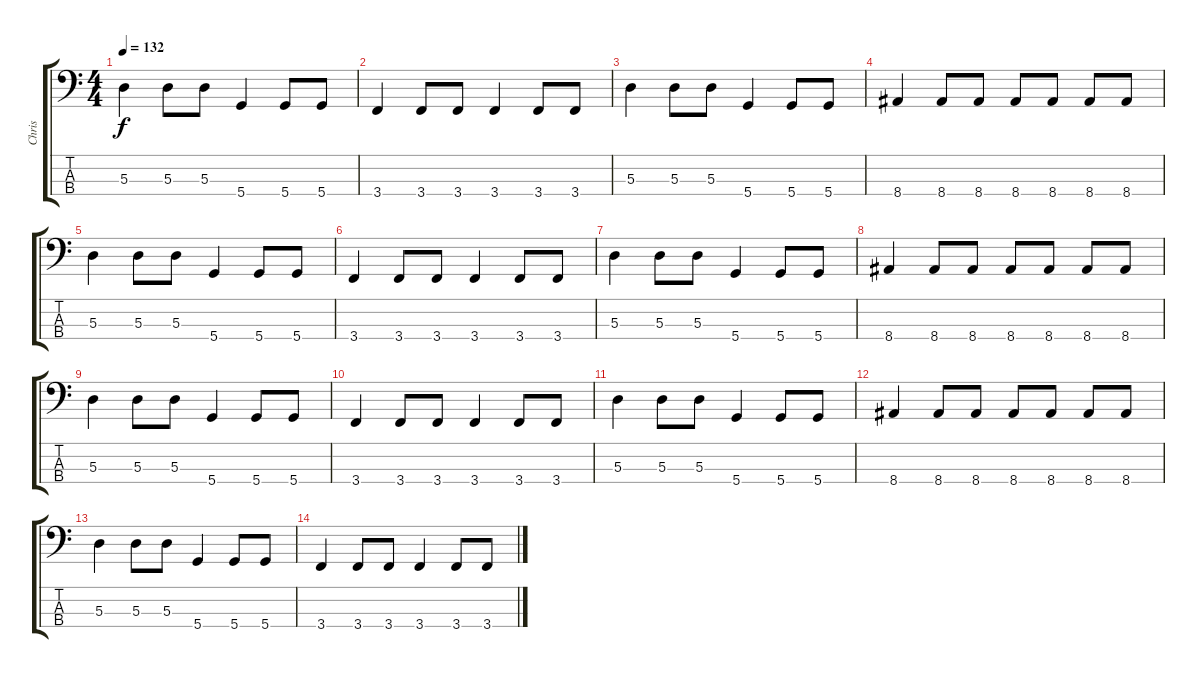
\track ("Chris" "Chris") {instrument slapbass1}
\staff {score tabs}
\tuning (G2 D2 A1 D1) {hide}
\ts (4 4)
\tempo 132
\clef f4
\ks c
5.3.4{dy f} 5.3.8 5.3.8 5.4.4 5.4.8 5.4.8 |
3.4.4 3.4.8 3.4.8 3.4.4 3.4.8 3.4.8 |
5.3.4 5.3.8 5.3.8 5.4.4 5.4.8 5.4.8 |
8.4.4 8.4.8 8.4.8 8.4.8 8.4.8 8.4.8 8.4.8 |
5.3.4 5.3.8 5.3.8 5.4.4 5.4.8 5.4.8 |
3.4.4 3.4.8 3.4.8 3.4.4 3.4.8 3.4.8 |
5.3.4 5.3.8 5.3.8 5.4.4 5.4.8 5.4.8 |
8.4.4 8.4.8 8.4.8 8.4.8 8.4.8 8.4.8 8.4.8 |
5.3.4 5.3.8 5.3.8 5.4.4 5.4.8 5.4.8 |
3.4.4 3.4.8 3.4.8 3.4.4 3.4.8 3.4.8 |
5.3.4 5.3.8 5.3.8 5.4.4 5.4.8 5.4.8 |
8.4.4{volume 5} 8.4.8 8.4.8 8.4.8 8.4.8 8.4.8 8.4.8 |
5.3.4 5.3.8 5.3.8 5.4.4 5.4.8 5.4.8 |
3.4.4 3.4.8 3.4.8 3.4.4 3.4.8 3.4.8
